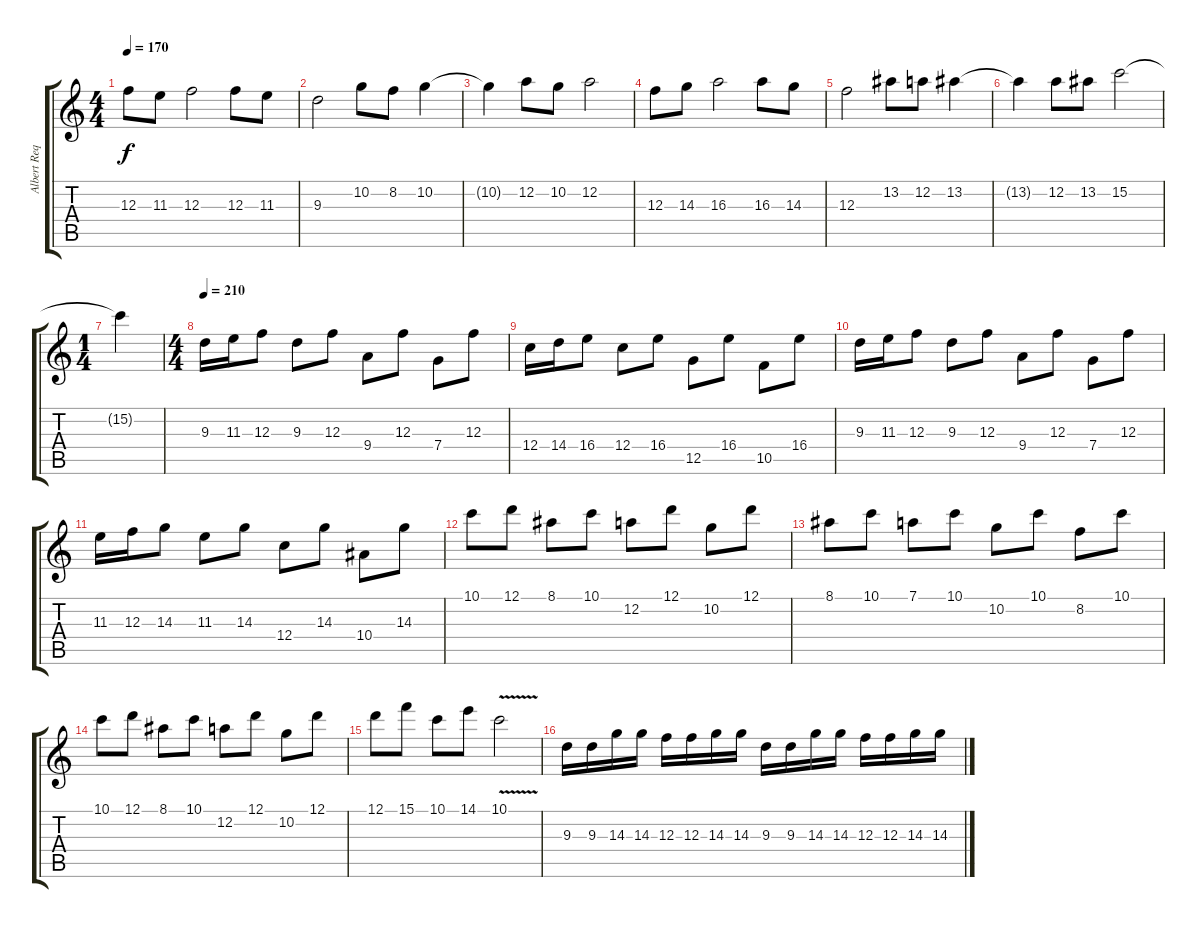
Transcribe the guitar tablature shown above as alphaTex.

\track ("Albert Requena" "Albert Req") {instrument distortionguitar}
\staff {score tabs}
\tuning (D4 A3 F3 C3 G2 D2) {hide}
\ts (4 4)
\tempo 170
\clef g2
\ks c
12.3.8{dy f} 11.3.8 12.3.2 12.3.8 11.3.8 |
9.3.2 10.2.8 8.2.8 10.2.4 |
10.2{t}.4 12.2.8 10.2.8 12.2.2 |
12.3.8 14.3.8 16.3.2 16.3.8 14.3.8 |
12.3.2 13.2.8 12.2.8 13.2.4 |
13.2{t}.4 12.2.8 13.2.8 15.2.2 |
\ts (1 4)
15.2{t}.4 |
\ts (4 4)
\tempo 210
9.3.16{instrument distortionguitar} 11.3.16 12.3.8 9.3.8 12.3.8 9.4.8 12.3.8 7.4.8 12.3.8 |
12.4.16 14.4.16 16.4.8 12.4.8 16.4.8 12.5.8 16.4.8 10.5.8 16.4.8 |
9.3.16 11.3.16 12.3.8 9.3.8 12.3.8 9.4.8 12.3.8 7.4.8 12.3.8 |
11.3.16 12.3.16 14.3.8 11.3.8 14.3.8 12.4.8 14.3.8 10.4.8 14.3.8 |
10.1.8 12.1.8 8.1.8 10.1.8 12.2.8 12.1.8 10.2.8 12.1.8 |
8.1.8 10.1.8 7.1.8 10.1.8 10.2.8 10.1.8 8.2.8 10.1.8 |
10.1.8 12.1.8 8.1.8 10.1.8 12.2.8 12.1.8 10.2.8 12.1.8 |
12.1.8 15.1.8 10.1.8 14.1.8 10.1{v}.2 |
9.3.16 9.3.16 14.3.16 14.3.16 12.3.16 12.3.16 14.3.16 14.3.16 9.3.16 9.3.16 14.3.16 14.3.16 12.3.16 12.3.16 14.3.16 14.3.16
